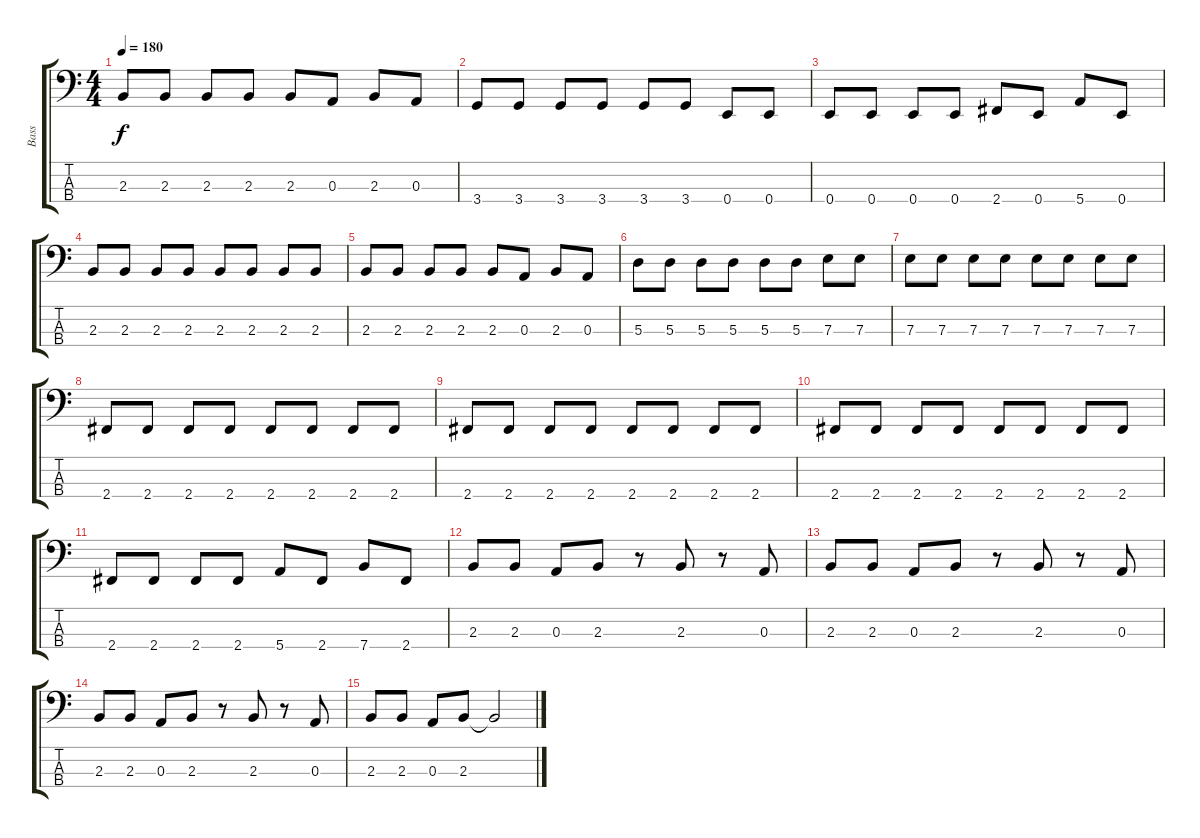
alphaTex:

\track ("Bass" "Bass") {instrument acousticguitarsteel}
\staff {score tabs}
\tuning (G2 D2 A1 E1) {hide}
\ts (4 4)
\tempo 180
\clef f4
\ks c
2.3.8{dy f} 2.3.8 2.3.8 2.3.8 2.3.8 0.3.8 2.3.8 0.3.8 |
3.4.8 3.4.8 3.4.8 3.4.8 3.4.8 3.4.8 0.4.8 0.4.8 |
0.4.8 0.4.8 0.4.8 0.4.8 2.4.8 0.4.8 5.4.8 0.4.8 |
2.3.8 2.3.8 2.3.8 2.3.8 2.3.8 2.3.8 2.3.8 2.3.8 |
2.3.8 2.3.8 2.3.8 2.3.8 2.3.8 0.3.8 2.3.8 0.3.8 |
5.3.8 5.3.8 5.3.8 5.3.8 5.3.8 5.3.8 7.3.8 7.3.8 |
7.3.8 7.3.8 7.3.8 7.3.8 7.3.8 7.3.8 7.3.8 7.3.8 |
2.4.8 2.4.8 2.4.8 2.4.8 2.4.8 2.4.8 2.4.8 2.4.8 |
2.4.8 2.4.8 2.4.8 2.4.8 2.4.8 2.4.8 2.4.8 2.4.8 |
2.4.8 2.4.8 2.4.8 2.4.8 2.4.8 2.4.8 2.4.8 2.4.8 |
2.4.8 2.4.8 2.4.8 2.4.8 5.4.8 2.4.8 7.4.8 2.4.8 |
2.3.8 2.3.8 0.3.8 2.3.8 r.8 2.3.8 r.8 0.3.8 |
2.3.8 2.3.8 0.3.8 2.3.8 r.8 2.3.8 r.8 0.3.8 |
2.3.8 2.3.8 0.3.8 2.3.8 r.8 2.3.8 r.8 0.3.8 |
2.3.8 2.3.8 0.3.8 2.3.8 2.3{t}.2
